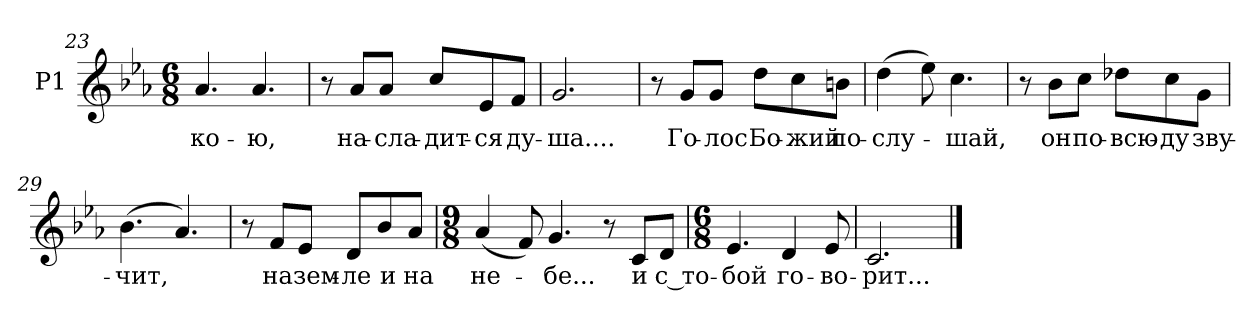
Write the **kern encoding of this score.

**kern	**text
*part1	*part1
*staff1	*staff1
*I"P1	*
*clefG2	*
*k[b-e-a-]	*
*c:	*
*M6/8	*
=23	=23
!	!LO:LY:b:color=#000000
4.a-i/	-ко-
!	!LO:LY:b:color=#000000
4.a-i/	-ю,
=24	=24
8r	.
!	!LO:LY:b:color=#000000
8a-i/L	на-
!	!LO:LY:b:color=#000000
8a-i/J	-сла-
!	!LO:LY:b:color=#000000
8cci/L	-дит-
!	!LO:LY:b:color=#000000
8e-i/	-ся
!	!LO:LY:b:color=#000000
8fi/J	ду-
=25	=25
!	!LO:LY:b:color=#000000
2.gi/	-ша....
!!LO:LB:g=z
=26	=26
8r	.
!	!LO:LY:b:color=#000000
8gi/L	Го-
!	!LO:LY:b:color=#000000
8gi/J	-лос
!	!LO:LY:b:color=#000000
8ddi\L	Бо-
!	!LO:LY:b:color=#000000
8cci\	-жий
!	!LO:LY:b:color=#000000
8bni\J	по-
=27	=27
!	!LO:LY:b:color=#000000
(4ddi\	-слу-
8ee-i\)	.
!	!LO:LY:b:color=#000000
4.cci\	-шай,
=28	=28
8r	.
!	!LO:LY:b:color=#000000
8b-i\L	он
!	!LO:LY:b:color=#000000
8cci\J	по-
!	!LO:LY:b:color=#000000
8dd-Xi\L	-всю-
!	!LO:LY:b:color=#000000
8cci\	-ду
!	!LO:LY:b:color=#000000
8gi\J	зву-
=29	=29
!	!LO:LY:b:color=#000000
(4.b-i\	-чит,
4.a-i/)	.
!!LO:LB:g=z
=30	=30
8r	.
!	!LO:LY:b:color=#000000
8fi/L	на
!	!LO:LY:b:color=#000000
8e-i/J	зем-
!	!LO:LY:b:color=#000000
8di/L	-ле
!	!LO:LY:b:color=#000000
8b-i/	и
!	!LO:LY:b:color=#000000
8a-i/J	на
=31	=31
*M9/8	*
!	!LO:LY:b:color=#000000
(4a-i/	не-
8fi/)	.
!	!LO:LY:b:color=#000000
4.gi/	-бе...
8r	.
!	!LO:LY:b:color=#000000
8ci/L	и
!	!LO:LY:b:color=#000000
8di/J	с то-
=32	=32
*M6/8	*
!	!LO:LY:b:color=#000000
4.e-i/	-бой
!	!LO:LY:b:color=#000000
4di/	го-
!	!LO:LY:b:color=#000000
8e-i/	-во-
=33	=33
!	!LO:LY:b:color=#000000
2.ci/	-рит...
==	==
*-	*-
